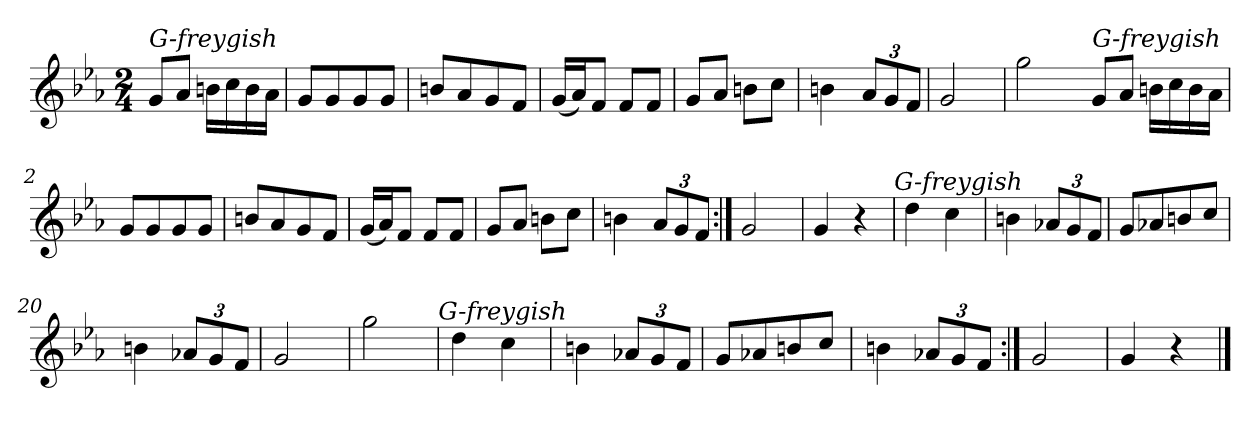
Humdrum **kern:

**kern
*part1
*staff1
*clefG2
*k[b-e-a-]
*M2/4
=1
!LO:TX:a:i:t=G-freygish
8gL
8a-J
16bnLL
16cc
16b
16a-JJ
=2
8gL
8g
8g
8gJ
=3
8bnL
8a-
8g
8fJ
=4
(16gLL
16a-J)
8fJ
8fL
8fJ
=5
8gL
8a-J
8bnL
8ccJ
=6
4bn
12a-L
12g
12fJ
=7
2g
=8
2gg
=1-
!LO:TX:a:i:t=G-freygish
8gL
8a-J
16bnLL
16cc
16b
16a-JJ
=2
8gL
8g
8g
8gJ
=3
8bnL
8a-
8g
8fJ
=4
(16gLL
16a-J)
8fJ
8fL
8fJ
=5
8gL
8a-J
8bnL
8ccJ
=6
4bn
12a-L
12g
12fJ
=9:|!
2g
=10
4g
4r
!LO:TX:a:i:t=G-freygish
=17
4dd
4cc
=18
4bn
12a-XL
12g
12fJ
=19
8gL
8a-X
8bn
8ccJ
=20
4bn
12a-XL
12g
12fJ
=21
2g
=22
2gg
!LO:TX:a:i:t=G-freygish
=17
4dd
4cc
=18
4bn
12a-XL
12g
12fJ
=19
8gL
8a-X
8bn
8ccJ
=20
4bn
12a-XL
12g
12fJ
=23:|!
2g
=24
4g
4r
==
*-
